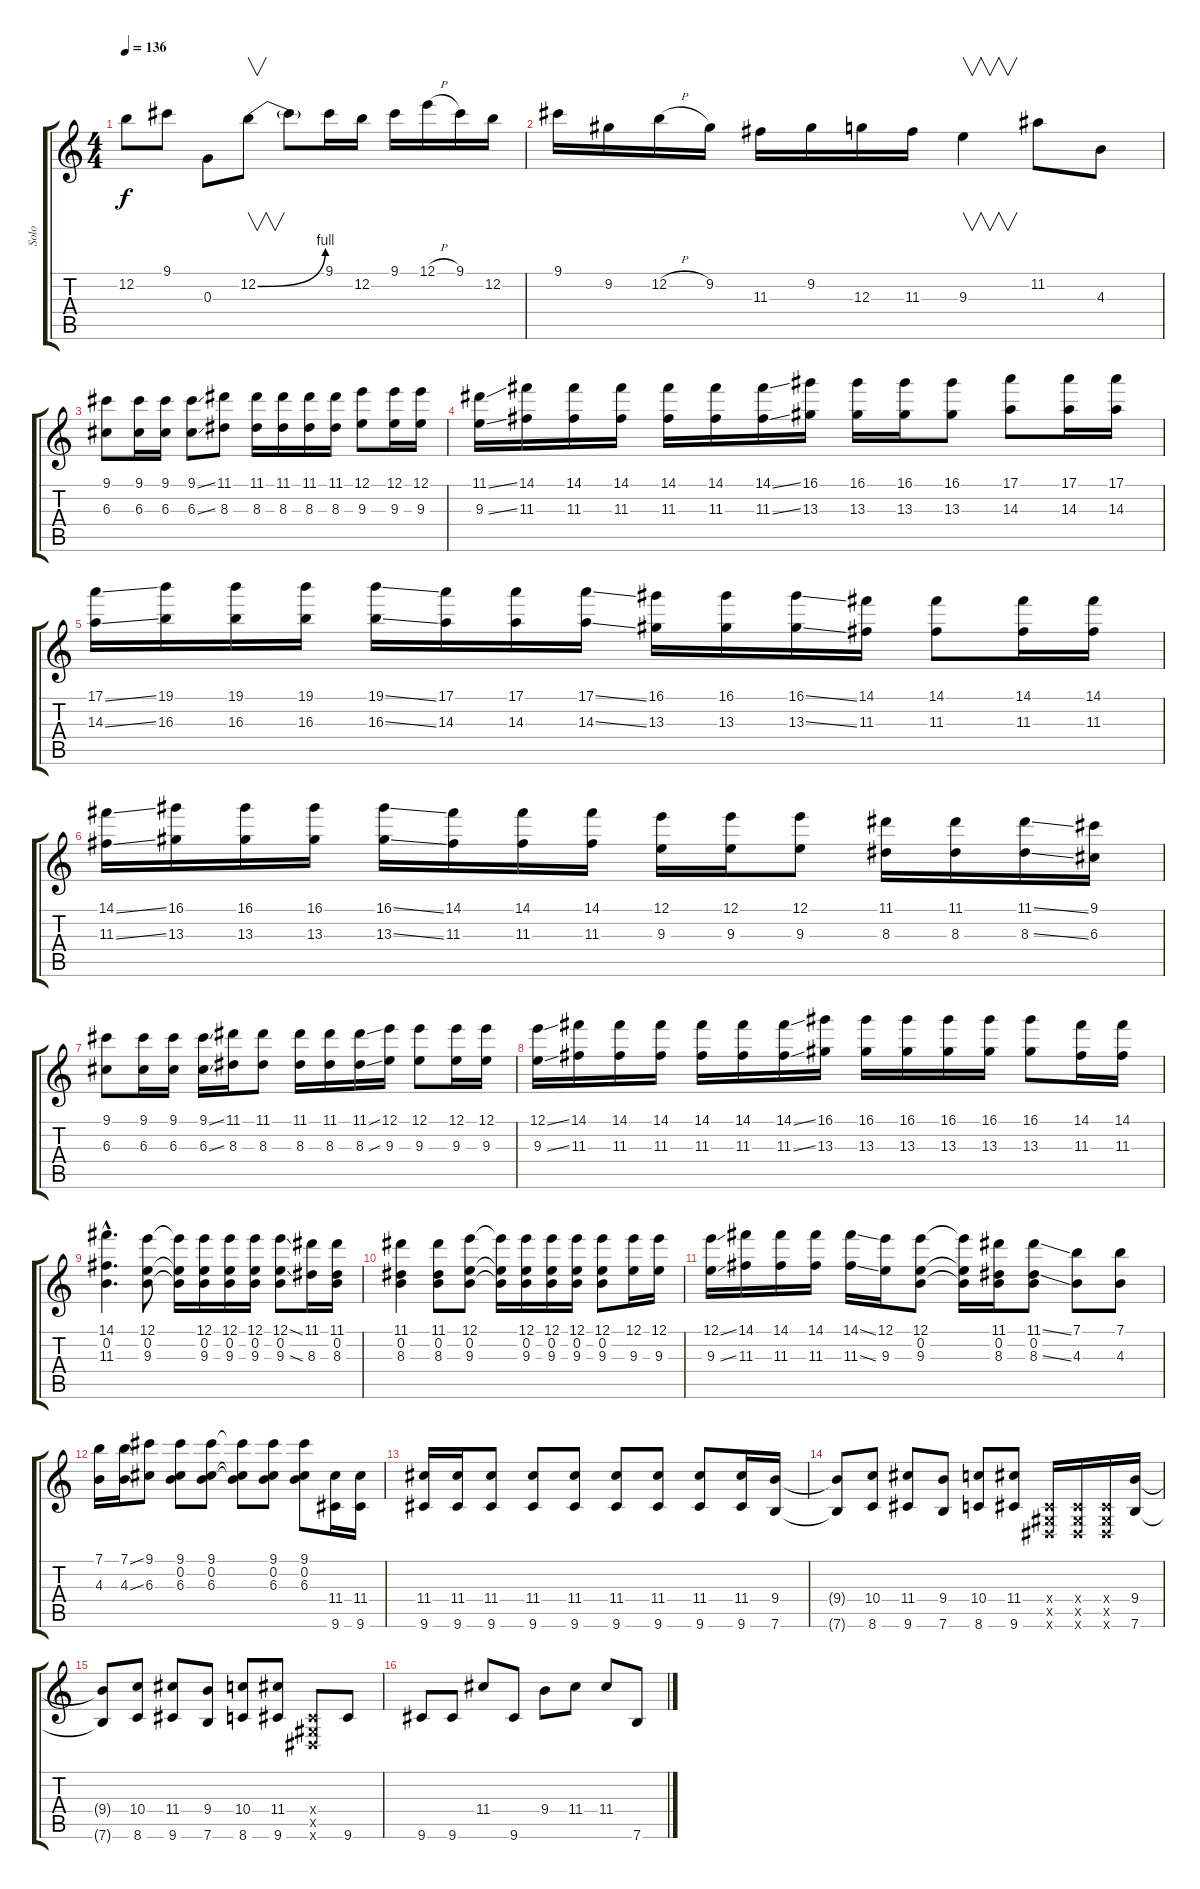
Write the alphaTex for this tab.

\track ("Solo" "Solo") {instrument distortionguitar}
\staff {score tabs}
\tuning (E4 B3 G3 D3 A2 E2) {hide}
\ts (4 4)
\tempo 136
\clef g2
\ks c
12.2{t}.8{dy f} 9.1.8 0.3.8 12.2{be (bend 0 0 60 4)}.8{v} 12.2{t}.8 9.1.16 12.2.16 9.1.16 12.1{h}.16 9.1.16 12.2.16 |
9.1.16 9.2.16 12.2{h}.16 9.2.16 11.3.16 9.2.16 12.3.16 11.3.16 9.3.4{v} 11.2.8 4.3.8 |
(9.1 6.3).8 (9.1 6.3).16 (9.1 6.3).16 (9.1{ss} 6.3{ss}).8 (11.1 8.3).8 (11.1 8.3).16 (11.1 8.3).16 (11.1 8.3).16 (11.1 8.3).16 (12.1 9.3).8 (12.1 9.3).16 (12.1 9.3).16 |
(11.1{ss} 9.3{ss}).16 (14.1 11.3).16 (14.1 11.3).16 (14.1 11.3).16 (14.1 11.3).16 (14.1 11.3).16 (14.1{ss} 11.3{ss}).16 (16.1 13.3).16 (16.1 13.3).16 (16.1 13.3).16 (16.1 13.3).8 (17.1 14.3).8 (17.1 14.3).16 (17.1 14.3).16 |
(17.1{ss} 14.3{ss}).16 (19.1 16.3).16 (19.1 16.3).16 (19.1 16.3).16 (19.1{ss} 16.3{ss}).16 (17.1 14.3).16 (17.1 14.3).16 (17.1{ss} 14.3{ss}).16 (16.1 13.3).16 (16.1 13.3).16 (16.1{ss} 13.3{ss}).16 (14.1 11.3).16 (14.1 11.3).8 (14.1 11.3).16 (14.1 11.3).16 |
(14.1{ss} 11.3{ss}).16 (16.1 13.3).16 (16.1 13.3).16 (16.1 13.3).16 (16.1{ss} 13.3{ss}).16 (14.1 11.3).16 (14.1 11.3).16 (14.1 11.3).16 (12.1 9.3).16 (12.1 9.3).16 (12.1 9.3).8 (11.1 8.3).16 (11.1 8.3).16 (11.1{ss} 8.3{ss}).16 (9.1 6.3).16 |
(9.1 6.3).8 (9.1 6.3).16 (9.1 6.3).16 (9.1{ss} 6.3{ss}).16 (11.1 8.3).16 (11.1 8.3).8 (11.1 8.3).16 (11.1 8.3).16 (11.1{ss} 8.3{ss}).16 (12.1 9.3).16 (12.1 9.3).8 (12.1 9.3).16 (12.1 9.3).16 |
(12.1{ss} 9.3{ss}).16 (14.1 11.3).16 (14.1 11.3).16 (14.1 11.3).16 (14.1 11.3).16 (14.1 11.3).16 (14.1{ss} 11.3{ss}).16 (16.1 13.3).16 (16.1 13.3).16 (16.1 13.3).16 (16.1 13.3).16 (16.1 13.3).16 (16.1 13.3).8 (14.1 11.3).16 (14.1 11.3).16 |
(14.1{hac} 0.2{hac} 11.3{hac}).4{d} (12.1 0.2 9.3).8 (12.1{t} 0.2{t} 9.3{t}).16 (12.1 0.2 9.3).16 (12.1 0.2 9.3).16 (12.1 0.2 9.3).16 (12.1{ss} 0.2 9.3{ss}).8 (11.1 8.3).16 (11.1 0.2 8.3).16 |
(11.1 0.2 8.3).4 (11.1 0.2 8.3).8 (12.1 0.2 9.3).8 (12.1{t} 0.2{t} 9.3{t}).16 (12.1 0.2 9.3).16 (12.1 0.2 9.3).16 (12.1 0.2 9.3).16 (12.1 0.2 9.3).8 (12.1 9.3).16 (12.1 9.3).16 |
(12.1{ss} 9.3{ss}).16 (14.1 11.3).16 (14.1 11.3).16 (14.1 11.3).16 (14.1{ss} 11.3{ss}).16 (12.1 9.3).16 (12.1 0.2 9.3).8 (12.1{t} 0.2{t} 9.3{t}).16 (11.1 0.2 8.3).16 (11.1{ss} 0.2 8.3{ss}).8 (7.1 4.3).8 (7.1 4.3).8 |
(7.1 4.3).16 (7.1{ss} 4.3{ss}).16 (9.1 6.3).8 (9.1 0.2 6.3).8 (9.1 0.2 6.3).8 (9.1{t} 0.2{t} 6.3{t}).8 (9.1 0.2 6.3).8 (9.1 0.2 6.3).8 (11.4 9.6).16 (11.4 9.6).16 |
(11.4 9.6).16 (11.4 9.6).16 (11.4 9.6).8 (11.4 9.6).8 (11.4 9.6).8 (11.4 9.6).8 (11.4 9.6).8 (11.4 9.6).8 (11.4 9.6).16 (9.4 7.6).16 |
(9.4{t} 7.6{t}).8 (10.4 8.6).8 (11.4 9.6).8 (9.4 7.6).8 (10.4 8.6).8 (11.4 9.6).8 (-1.4{x} -1.5{x} -1.6{x}).16 (-1.4{x} -1.5{x} -1.6{x}).16 (-1.4{x} -1.5{x} -1.6{x}).16 (9.4 7.6).16 |
(9.4{t} 7.6{t}).8 (10.4 8.6).8 (11.4 9.6).8 (9.4 7.6).8 (10.4 8.6).8 (11.4 9.6).8 (-1.4{x} -1.5{x} -1.6{x}).8 9.6.8 |
9.6.8 9.6.8 11.4.8 9.6.8 9.4.8 11.4.8 11.4.8 7.6.8
